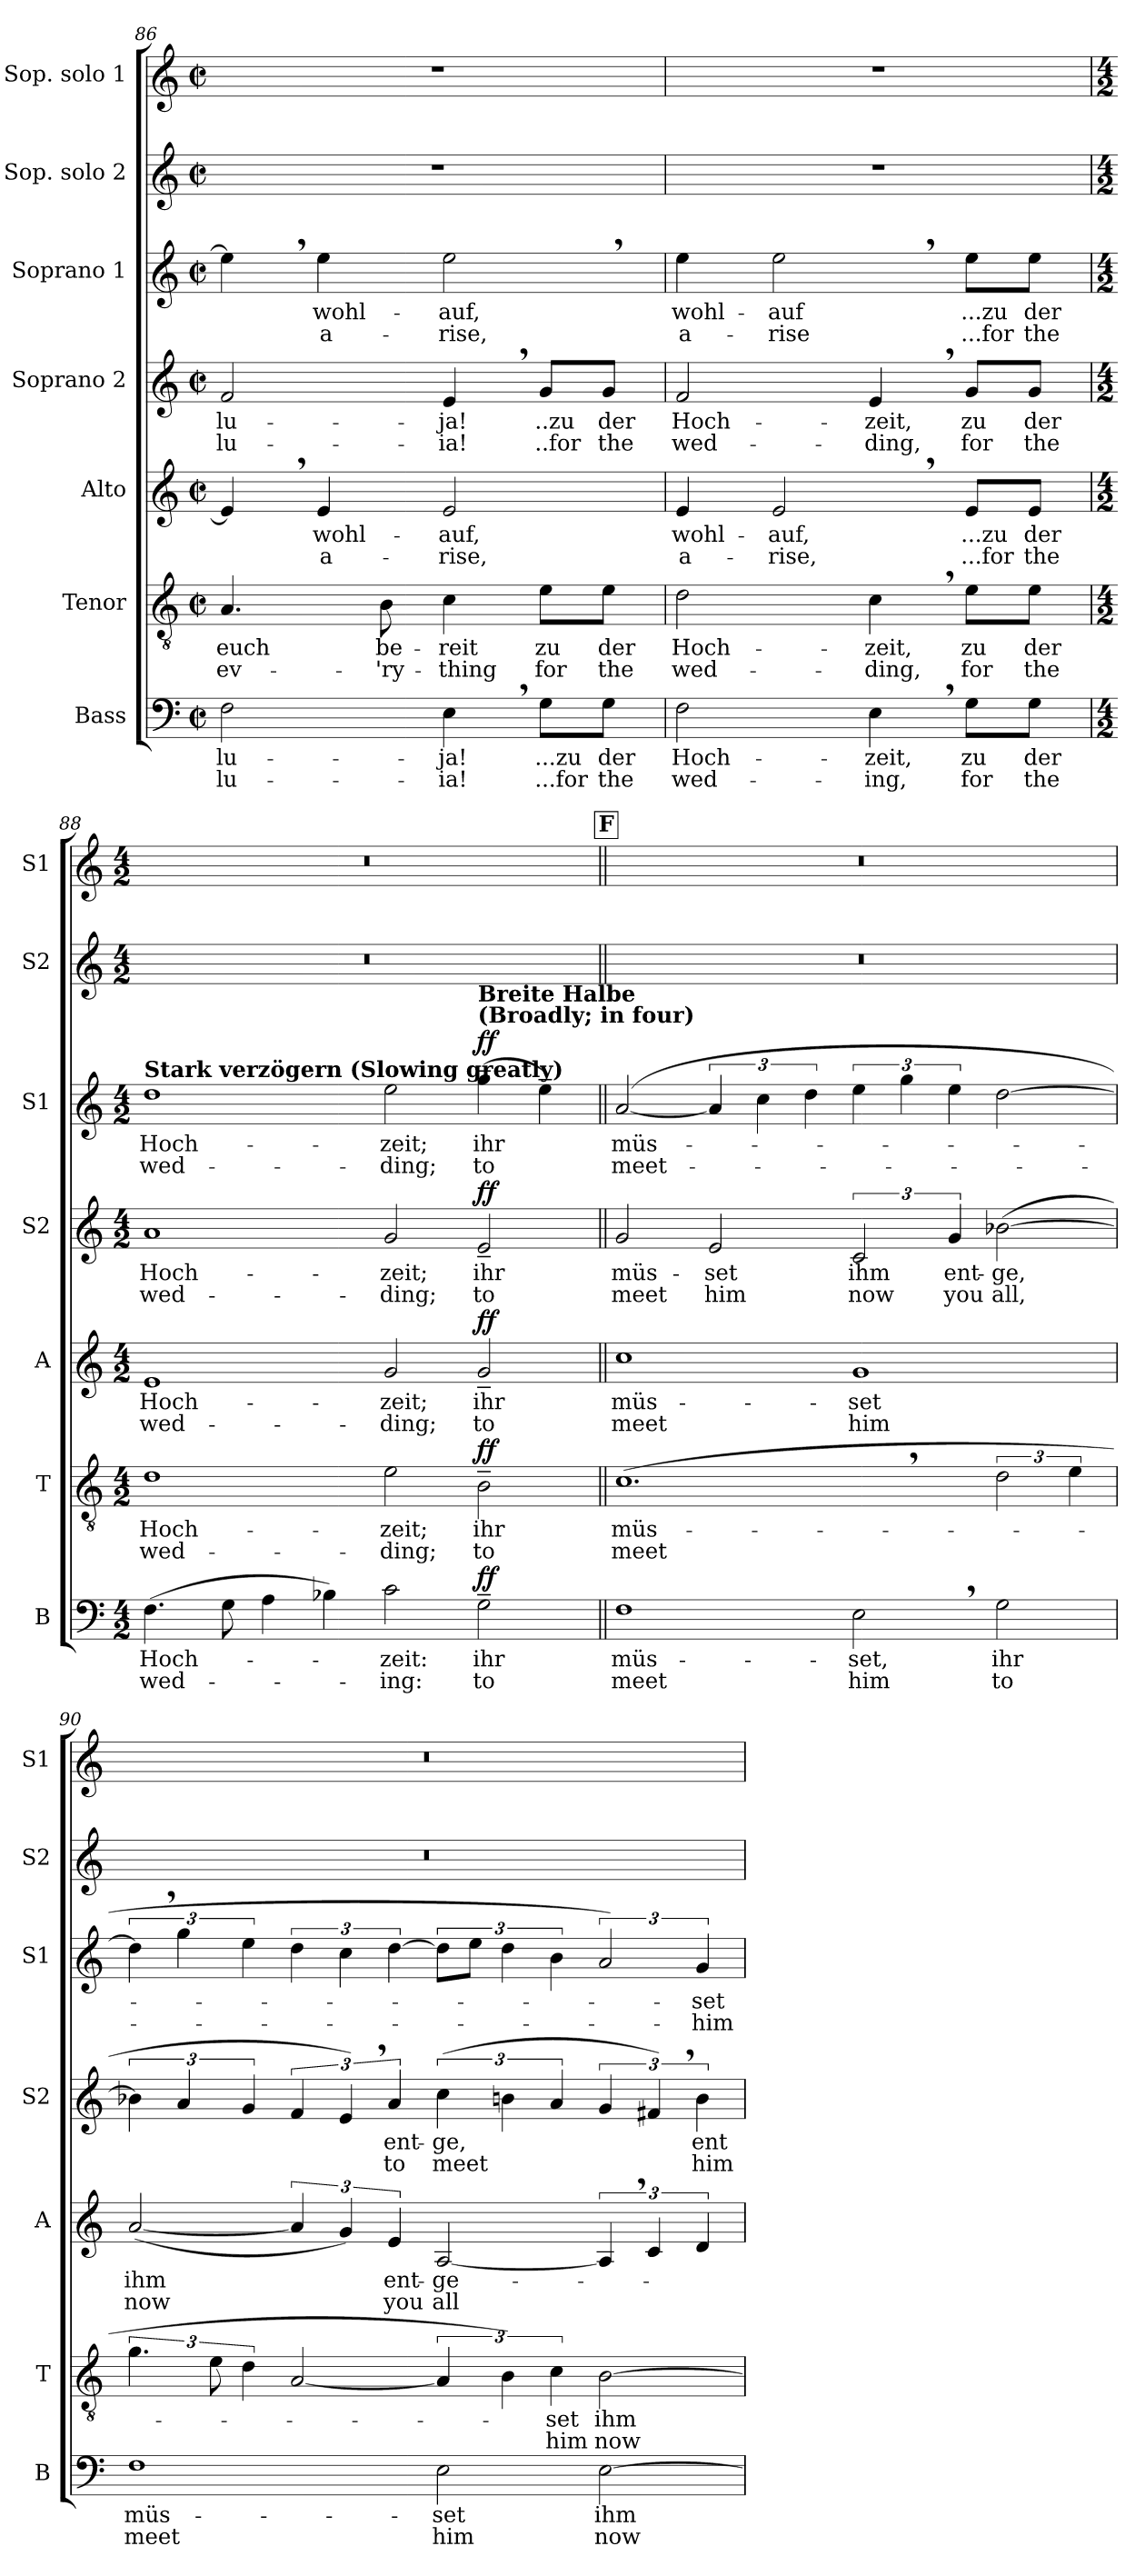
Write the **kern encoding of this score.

**kern	**text	**text	**dynam	**kern	**text	**text	**dynam	**kern	**text	**text	**dynam	**kern	**text	**text	**dynam	**kern	**text	**text	**dynam	**kern	**kern
*part7	*part7	*part7	*part7	*part6	*part6	*part6	*part6	*part5	*part5	*part5	*part5	*part4	*part4	*part4	*part4	*part3	*part3	*part3	*part3	*part2	*part1
*staff7	*staff7	*staff7	*staff7	*staff6	*staff6	*staff6	*staff6	*staff5	*staff5	*staff5	*staff5	*staff4	*staff4	*staff4	*staff4	*staff3	*staff3	*staff3	*staff3	*staff2	*staff1
*I"Bass	*	*	*	*I"Tenor	*	*	*	*I"Alto	*	*	*	*I"Soprano 2	*	*	*	*I"Soprano 1	*	*	*	*I"Sop. solo 2	*I"Sop. solo 1
*I'B	*	*	*	*I'T	*	*	*	*I'A	*	*	*	*I'S2	*	*	*	*I'S1	*	*	*	*I'S2	*I'S1
*clefF4	*	*	*	*clefGv2	*	*	*	*clefG2	*	*	*	*clefG2	*	*	*	*clefG2	*	*	*	*clefG2	*clefG2
*k[]	*	*	*	*k[]	*	*	*	*k[]	*	*	*	*k[]	*	*	*	*k[]	*	*	*	*k[]	*k[]
*C:	*	*	*	*C:	*	*	*	*C:	*	*	*	*C:	*	*	*	*C:	*	*	*	*C:	*C:
*M2/2	*	*	*	*M2/2	*	*	*	*M2/2	*	*	*	*M2/2	*	*	*	*M2/2	*	*	*	*M2/2	*M2/2
*met(c|)	*	*	*	*met(c|)	*	*	*	*met(c|)	*	*	*	*met(c|)	*	*	*	*met(c|)	*	*	*	*met(c|)	*met(c|)
=86	=86	=86	=86	=86	=86	=86	=86	=86	=86	=86	=86	=86	=86	=86	=86	=86	=86	=86	=86	=86	=86
!	!LO:LY:b	!LO:LY:b	!	!	!	!	!	!	!	!	!	!	!	!	!	!	!	!	!	!	!
!	!	!	!	!	!LO:LY:b	!LO:LY:b	!	!	!	!	!	!	!	!	!	!	!	!	!	!	!
!	!	!	!	!	!	!	!	!	!	!	!	!	!LO:LY:b	!LO:LY:b	!	!	!	!	!	!	!
2F\	-lu-	-lu-	.	4.A/	euch	ev-	.	4e,>/]	.	.	.	2f/	-lu-	-lu-	.	4ee,>\]	.	.	.	1r	1r
!	!	!	!	!	!	!	!	!	!LO:LY:b	!LO:LY:b	!	!	!	!	!	!	!	!	!	!	!
!	!	!	!	!	!	!	!	!	!	!	!	!	!	!	!	!	!LO:LY:b	!LO:LY:b	!	!	!
.	.	.	.	.	.	.	.	4e/	wohl-	a-	.	.	.	.	.	4ee\	wohl-	a-	.	.	.
!	!	!	!	!	!LO:LY:b	!LO:LY:b	!	!	!	!	!	!	!	!	!	!	!	!	!	!	!
.	.	.	.	8B\	be-	-'ry-	.	.	.	.	.	.	.	.	.	.	.	.	.	.	.
!	!LO:LY:b	!LO:LY:b	!	!	!	!	!	!	!	!	!	!	!	!	!	!	!	!	!	!	!
!	!	!	!	!	!LO:LY:b	!LO:LY:b	!	!	!	!	!	!	!	!	!	!	!	!	!	!	!
!	!	!	!	!	!	!	!	!	!LO:LY:b	!LO:LY:b	!	!	!	!	!	!	!	!	!	!	!
!	!	!	!	!	!	!	!	!	!	!	!	!	!LO:LY:b	!LO:LY:b	!	!	!	!	!	!	!
!	!	!	!	!	!	!	!	!	!	!	!	!	!	!	!	!	!LO:LY:b	!LO:LY:b	!	!	!
4E,>\	-ja!	-ia!	.	4c\	-reit	-thing	.	2e/	-auf,	-rise,	.	4e,>/	-ja!	-ia!	.	2ee,>\	-auf,	-rise,	.	.	.
!	!LO:LY:b	!LO:LY:b	!	!	!	!	!	!	!	!	!	!	!	!	!	!	!	!	!	!	!
!	!	!	!	!	!LO:LY:b	!LO:LY:b	!	!	!	!	!	!	!	!	!	!	!	!	!	!	!
!	!	!	!	!	!	!	!	!	!	!	!	!	!LO:LY:b	!LO:LY:b	!	!	!	!	!	!	!
8G\L	...zu	...for	.	8e\L	zu	for	.	.	.	.	.	8g/L	..zu	..for	.	.	.	.	.	.	.
!	!LO:LY:b	!LO:LY:b	!	!	!	!	!	!	!	!	!	!	!	!	!	!	!	!	!	!	!
!	!	!	!	!	!LO:LY:b	!LO:LY:b	!	!	!	!	!	!	!	!	!	!	!	!	!	!	!
!	!	!	!	!	!	!	!	!	!	!	!	!	!LO:LY:b	!LO:LY:b	!	!	!	!	!	!	!
8G\J	der	the	.	8e\J	der	the	.	.	.	.	.	8g/J	der	the	.	.	.	.	.	.	.
=87	=87	=87	=87	=87	=87	=87	=87	=87	=87	=87	=87	=87	=87	=87	=87	=87	=87	=87	=87	=87	=87
!	!LO:LY:b	!LO:LY:b	!	!	!	!	!	!	!	!	!	!	!	!	!	!	!	!	!	!	!
!	!	!	!	!	!LO:LY:b	!LO:LY:b	!	!	!	!	!	!	!	!	!	!	!	!	!	!	!
!	!	!	!	!	!	!	!	!	!LO:LY:b	!LO:LY:b	!	!	!	!	!	!	!	!	!	!	!
!	!	!	!	!	!	!	!	!	!	!	!	!	!LO:LY:b	!LO:LY:b	!	!	!	!	!	!	!
!	!	!	!	!	!	!	!	!	!	!	!	!	!	!	!	!	!LO:LY:b	!LO:LY:b	!	!	!
2F\	Hoch-	wed-	.	2d\	Hoch-	wed-	.	4e/	wohl-	a-	.	2f/	Hoch-	wed-	.	4ee\	wohl-	a-	.	1r	1r
!	!	!	!	!	!	!	!	!	!LO:LY:b	!LO:LY:b	!	!	!	!	!	!	!	!	!	!	!
!	!	!	!	!	!	!	!	!	!	!	!	!	!	!	!	!	!LO:LY:b	!LO:LY:b	!	!	!
.	.	.	.	.	.	.	.	2e,>/	-auf,	-rise,	.	.	.	.	.	2ee,>\	-auf	-rise	.	.	.
!	!LO:LY:b	!LO:LY:b	!	!	!	!	!	!	!	!	!	!	!	!	!	!	!	!	!	!	!
!	!	!	!	!	!LO:LY:b	!LO:LY:b	!	!	!	!	!	!	!	!	!	!	!	!	!	!	!
!	!	!	!	!	!	!	!	!	!	!	!	!	!LO:LY:b	!LO:LY:b	!	!	!	!	!	!	!
4E,>\	-zeit,	-ing,	.	4c,>\	-zeit,	-ding,	.	.	.	.	.	4e,>/	-zeit,	-ding,	.	.	.	.	.	.	.
!	!LO:LY:b	!LO:LY:b	!	!	!	!	!	!	!	!	!	!	!	!	!	!	!	!	!	!	!
!	!	!	!	!	!LO:LY:b	!LO:LY:b	!	!	!	!	!	!	!	!	!	!	!	!	!	!	!
!	!	!	!	!	!	!	!	!	!LO:LY:b	!LO:LY:b	!	!	!	!	!	!	!	!	!	!	!
!	!	!	!	!	!	!	!	!	!	!	!	!	!LO:LY:b	!LO:LY:b	!	!	!	!	!	!	!
!	!	!	!	!	!	!	!	!	!	!	!	!	!	!	!	!	!LO:LY:b	!LO:LY:b	!	!	!
8G\L	zu	for	.	8e\L	zu	for	.	8e/L	...zu	...for	.	8g/L	zu	for	.	8ee\L	...zu	...for	.	.	.
!	!LO:LY:b	!LO:LY:b	!	!	!	!	!	!	!	!	!	!	!	!	!	!	!	!	!	!	!
!	!	!	!	!	!LO:LY:b	!LO:LY:b	!	!	!	!	!	!	!	!	!	!	!	!	!	!	!
!	!	!	!	!	!	!	!	!	!LO:LY:b	!LO:LY:b	!	!	!	!	!	!	!	!	!	!	!
!	!	!	!	!	!	!	!	!	!	!	!	!	!LO:LY:b	!LO:LY:b	!	!	!	!	!	!	!
!	!	!	!	!	!	!	!	!	!	!	!	!	!	!	!	!	!LO:LY:b	!LO:LY:b	!	!	!
8G\J	der	the	.	8e\J	der	the	.	8e/J	der	the	.	8g/J	der	the	.	8ee\J	der	the	.	.	.
!!LO:PB:g=z
=88	=88	=88	=88	=88	=88	=88	=88	=88	=88	=88	=88	=88	=88	=88	=88	=88	=88	=88	=88	=88	=88
*M4/2	*	*	*	*M4/2	*	*	*	*M4/2	*	*	*	*M4/2	*	*	*	*M4/2	*	*	*	*M4/2	*M4/2
!	!LO:LY:b	!LO:LY:b	!	!	!	!	!	!	!	!	!	!	!	!	!	!	!	!	!	!	!
!	!	!	!	!	!LO:LY:b	!LO:LY:b	!	!	!	!	!	!	!	!	!	!	!	!	!	!	!
!	!	!	!	!	!	!	!	!	!LO:LY:b	!LO:LY:b	!	!	!	!	!	!	!	!	!	!	!
!	!	!	!	!	!	!	!	!	!	!	!	!	!LO:LY:b	!LO:LY:b	!	!	!	!	!	!	!
!	!	!	!	!	!	!	!	!	!	!	!	!	!	!	!	!LO:TX:a:B:t=Stark verzögern (Slowing greatly)	!	!	!	!	!
!	!	!	!	!	!	!	!	!	!	!	!	!	!	!	!	!	!LO:LY:b	!LO:LY:b	!	!	!
(>4.F\	Hoch-	wed-	.	1d	Hoch-	wed-	.	1e	Hoch-	wed-	.	1a	Hoch-	wed-	.	1dd	Hoch-	wed-	.	0r	0r
8G\	.	.	.	.	.	.	.	.	.	.	.	.	.	.	.	.	.	.	.	.	.
4A\	.	.	.	.	.	.	.	.	.	.	.	.	.	.	.	.	.	.	.	.	.
4B-X\)	.	.	.	.	.	.	.	.	.	.	.	.	.	.	.	.	.	.	.	.	.
!	!LO:LY:b	!LO:LY:b	!	!	!	!	!	!	!	!	!	!	!	!	!	!	!	!	!	!	!
!	!	!	!	!	!LO:LY:b	!LO:LY:b	!	!	!	!	!	!	!	!	!	!	!	!	!	!	!
!	!	!	!	!	!	!	!	!	!LO:LY:b	!LO:LY:b	!	!	!	!	!	!	!	!	!	!	!
!	!	!	!	!	!	!	!	!	!	!	!	!	!LO:LY:b	!LO:LY:b	!	!	!	!	!	!	!
!	!	!	!	!	!	!	!	!	!	!	!	!	!	!	!	!	!LO:LY:b	!LO:LY:b	!	!	!
2cZ\	-zeit:	-ing:	.	2eZ\	-zeit;	-ding;	.	2gZ/	-zeit;	-ding;	.	2gZ/	-zeit;	-ding;	.	2eeZ\	-zeit;	-ding;	.	.	.
!	!LO:LY:b	!LO:LY:b	!	!	!	!	!	!	!	!	!	!	!	!	!	!	!	!	!	!	!
!	!	!	!	!	!LO:LY:b	!LO:LY:b	!	!	!	!	!	!	!	!	!	!	!	!	!	!	!
!	!	!	!	!	!	!	!	!	!LO:LY:b	!LO:LY:b	!	!	!	!	!	!	!	!	!	!	!
!	!	!	!	!	!	!	!	!	!	!	!	!	!LO:LY:b	!LO:LY:b	!	!	!	!	!	!	!
!	!	!	!	!	!	!	!	!	!	!	!	!	!	!	!	!LO:TX:a:B:t=Breite Halbe \n(Broadly; in four)	!	!	!	!	!
!	!	!	!LO:DY:a	!	!	!	!LO:DY:a	!	!	!	!LO:DY:a	!	!	!	!LO:DY:a	!	!LO:LY:b	!LO:LY:b	!LO:DY:a	!	!
2G~>\	ihr	to	ff	2B~>\	ihr	to	ff	2g~</	ihr	to	ff	2e~</	ihr	to	ff	(>4gg~>\	ihr	to	ff	.	.
.	.	.	.	.	.	.	.	.	.	.	.	.	.	.	.	4ee~>\)	.	.	.	.	.
!!LO:REH:place=s3:a:B:fs=9.2:t=F
=89||	=89||	=89||	=89||	=89||	=89||	=89||	=89||	=89||	=89||	=89||	=89||	=89||	=89||	=89||	=89||	=89||	=89||	=89||	=89||	=89||	=89||
!	!LO:LY:b	!LO:LY:b	!	!	!	!	!	!	!	!	!	!	!	!	!	!	!	!	!	!	!
!	!	!	!	!	!LO:LY:b	!LO:LY:b	!	!	!	!	!	!	!	!	!	!	!	!	!	!	!
!	!	!	!	!	!	!	!	!	!LO:LY:b	!LO:LY:b	!	!	!	!	!	!	!	!	!	!	!
!	!	!	!	!	!	!	!	!	!	!	!	!	!LO:LY:b	!LO:LY:b	!	!	!	!	!	!	!
!	!	!	!	!	!	!	!	!	!	!	!	!	!	!	!	!	!LO:LY:b	!LO:LY:b	!	!	!
1F	müs-	meet	.	(>1.c,>	müs-	meet	.	1cc	müs-	meet	.	2g/	müs-	meet	.	([2a/	müs-	meet-	.	0r	0r
!	!	!	!	!	!	!	!	!	!	!	!	!	!LO:LY:b	!LO:LY:b	!	!	!	!	!	!	!
.	.	.	.	.	.	.	.	.	.	.	.	2e/	-set	him	.	6a/]	.	.	.	.	.
.	.	.	.	.	.	.	.	.	.	.	.	.	.	.	.	6cc\	.	.	.	.	.
.	.	.	.	.	.	.	.	.	.	.	.	.	.	.	.	6dd\	.	.	.	.	.
!	!LO:LY:b	!LO:LY:b	!	!	!	!	!	!	!	!	!	!	!	!	!	!	!	!	!	!	!
!	!	!	!	!	!	!	!	!	!LO:LY:b	!LO:LY:b	!	!	!	!	!	!	!	!	!	!	!
!	!	!	!	!	!	!	!	!	!	!	!	!	!LO:LY:b	!LO:LY:b	!	!	!	!	!	!	!
2E,>\	-set,	him	.	.	.	.	.	1g	-set	him	.	3c/	ihm	now	.	6ee\	.	.	.	.	.
.	.	.	.	.	.	.	.	.	.	.	.	.	.	.	.	6gg\	.	.	.	.	.
!	!	!	!	!	!	!	!	!	!	!	!	!	!LO:LY:b	!LO:LY:b	!	!	!	!	!	!	!
.	.	.	.	.	.	.	.	.	.	.	.	6g/	ent-	you	.	6ee\	.	.	.	.	.
!	!LO:LY:b	!LO:LY:b	!	!	!	!	!	!	!	!	!	!	!	!	!	!	!	!	!	!	!
!	!	!	!	!	!	!	!	!	!	!	!	!	!LO:LY:b	!LO:LY:b	!	!	!	!	!	!	!
2G\	ihr	to	.	3d\	.	.	.	.	.	.	.	(>[2b-X\	-ge­,	all,	.	[2dd\	.	.	.	.	.
.	.	.	.	6e\	.	.	.	.	.	.	.	.	.	.	.	.	.	.	.	.	.
!!LO:LB:g=z
=90	=90	=90	=90	=90	=90	=90	=90	=90	=90	=90	=90	=90	=90	=90	=90	=90	=90	=90	=90	=90	=90
!	!LO:LY:b	!LO:LY:b	!	!	!	!	!	!	!	!	!	!	!	!	!	!	!	!	!	!	!
!	!	!	!	!	!	!	!	!	!LO:LY:b	!LO:LY:b	!	!	!	!	!	!	!	!	!	!	!
1F	müs-	meet	.	6.g\	.	.	.	(<[2a/	ihm	now	.	6b-X\]	.	.	.	6dd,>\]	.	.	.	0r	0r
.	.	.	.	.	.	.	.	.	.	.	.	6a/	.	.	.	6gg\	.	.	.	.	.
.	.	.	.	12e\	.	.	.	.	.	.	.	.	.	.	.	.	.	.	.	.	.
.	.	.	.	6d\	.	.	.	.	.	.	.	6g/	.	.	.	6ee\	.	.	.	.	.
.	.	.	.	[2A/	.	.	.	6a/]	.	.	.	6f/	.	.	.	6dd\	.	.	.	.	.
.	.	.	.	.	.	.	.	6g/)	.	.	.	6e,>/)	.	.	.	6cc\	.	.	.	.	.
!	!	!	!	!	!	!	!	!	!LO:LY:b	!LO:LY:b	!	!	!	!	!	!	!	!	!	!	!
!	!	!	!	!	!	!	!	!	!	!	!	!	!LO:LY:b	!LO:LY:b	!	!	!	!	!	!	!
.	.	.	.	.	.	.	.	6e/	ent-	you	.	6a/	ent-	to	.	[6dd\	.	.	.	.	.
!	!LO:LY:b	!LO:LY:b	!	!	!	!	!	!	!	!	!	!	!	!	!	!	!	!	!	!	!
!	!	!	!	!	!	!	!	!	!LO:LY:b	!LO:LY:b	!	!	!	!	!	!	!	!	!	!	!
!	!	!	!	!	!	!	!	!	!	!	!	!	!LO:LY:b	!LO:LY:b	!	!	!	!	!	!	!
2E\	-set	him	.	6A/]	.	.	.	[2A/	-ge-	all	.	(>6cc\	-ge­,	meet	.	12dd\L]	.	.	.	.	.
.	.	.	.	.	.	.	.	.	.	.	.	.	.	.	.	12ee\J	.	.	.	.	.
.	.	.	.	6B\)	.	.	.	.	.	.	.	6bn\	.	.	.	6dd\	.	.	.	.	.
!	!	!	!	!	!LO:LY:b	!LO:LY:b	!	!	!	!	!	!	!	!	!	!	!	!	!	!	!
.	.	.	.	6c\	-set	him	.	.	.	.	.	6a/	.	.	.	6b\	.	.	.	.	.
!	!LO:LY:b	!LO:LY:b	!	!	!	!	!	!	!	!	!	!	!	!	!	!	!	!	!	!	!
!	!	!	!	!	!LO:LY:b	!LO:LY:b	!	!	!	!	!	!	!	!	!	!	!	!	!	!	!
[2E\	ihm	now	.	[2B\	ihm	now	.	6A,>/]	.	.	.	6g/	.	.	.	3a/)	.	.	.	.	.
.	.	.	.	.	.	.	.	6c/	.	.	.	6f#X,>/)	.	.	.	.	.	.	.	.	.
!	!	!	!	!	!	!	!	!	!	!	!	!	!LO:LY:b	!LO:LY:b	!	!	!	!	!	!	!
!	!	!	!	!	!	!	!	!	!	!	!	!	!	!	!	!	!LO:LY:b	!LO:LY:b	!	!	!
.	.	.	.	.	.	.	.	6d/	.	.	.	6b\	ent-	him	.	6g/	-set	-him	.	.	.
=	=	=	=	=	=	=	=	=	=	=	=	=	=	=	=	=	=	=	=	=	=
*-	*-	*-	*-	*-	*-	*-	*-	*-	*-	*-	*-	*-	*-	*-	*-	*-	*-	*-	*-	*-	*-
